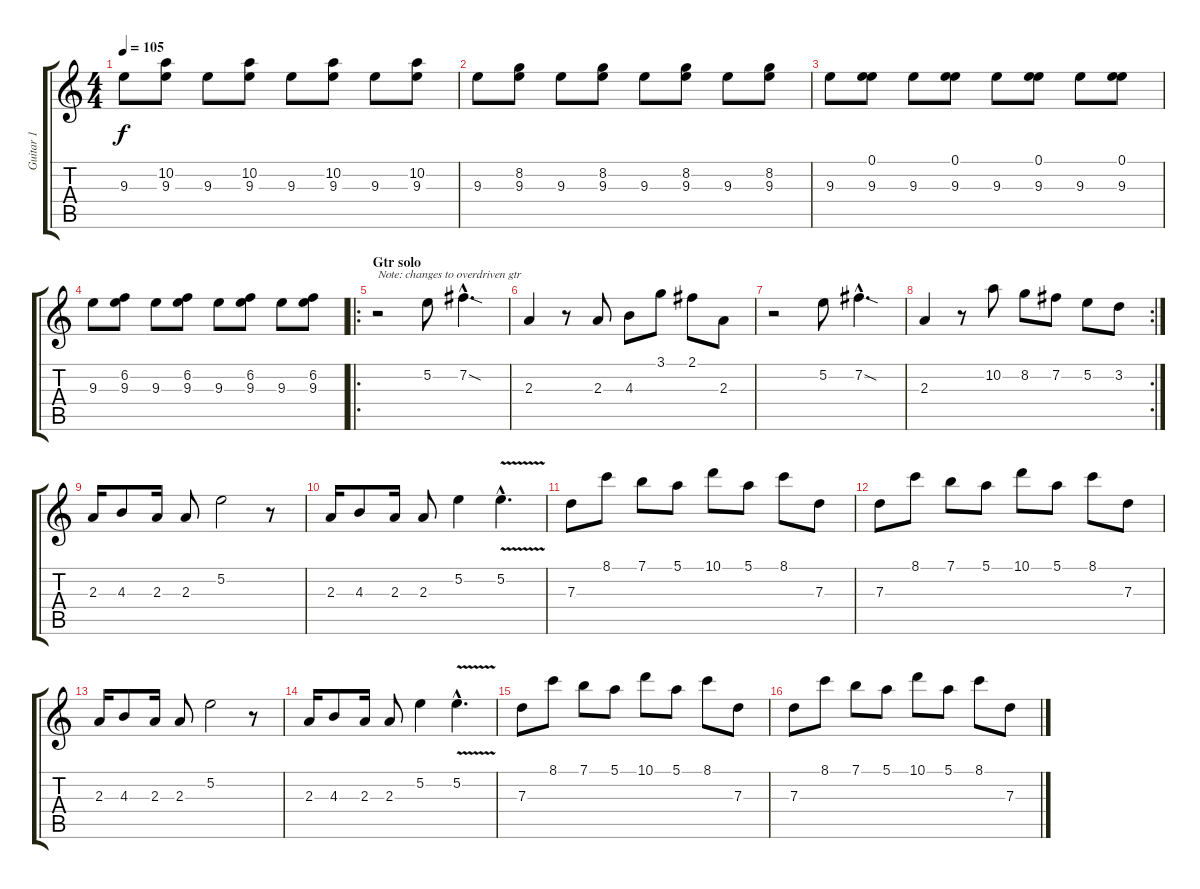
\track ("Guitar 1" "Guitar 1") {instrument electricguitarjazz}
\staff {score tabs}
\tuning (E4 B3 G3 D3 A2 D2) {hide}
\ts (4 4)
\tempo 105
\clef g2
\ks c
9.3.8{dy f} (10.2 9.3).8 9.3.8 (10.2 9.3).8 9.3.8 (10.2 9.3).8 9.3.8 (10.2 9.3).8 |
9.3.8 (8.2 9.3).8 9.3.8 (8.2 9.3).8 9.3.8 (8.2 9.3).8 9.3.8 (8.2 9.3).8 |
9.3.8 (0.1 9.3).8 9.3.8 (0.1 9.3).8 9.3.8 (0.1 9.3).8 9.3.8 (0.1 9.3).8 |
9.3.8 (6.2 9.3).8 9.3.8 (6.2 9.3).8 9.3.8 (6.2 9.3).8 9.3.8 (6.2 9.3).8 |
\ro
\section ("" "Gtr solo ")
r.2{txt "Note: changes to overdriven gtr" instrument overdrivenguitar} 5.2.8 7.2{sod hac}.4{d} |
2.3.4 r.8 2.3.8 4.3.8 3.1.8 2.1.8 2.3.8 |
r.2 5.2.8 7.2{sod hac}.4{d} |
\rc 2
2.3.4 r.8 10.2.8 8.2.8 7.2.8 5.2.8 3.2.8 |
2.3.16 4.3.8 2.3.16 2.3.8 5.2.2 r.8 |
2.3.16 4.3.8 2.3.16 2.3.8 5.2.4 5.2{v hac}.4{d} |
7.3.8 8.1.8 7.1.8 5.1.8 10.1.8 5.1.8 8.1.8 7.3.8 |
7.3.8 8.1.8 7.1.8 5.1.8 10.1.8 5.1.8 8.1.8 7.3.8 |
2.3.16 4.3.8 2.3.16 2.3.8 5.2.2 r.8 |
2.3.16 4.3.8 2.3.16 2.3.8 5.2.4 5.2{v hac}.4{d instrument guitarharmonics} |
7.3.8{instrument overdrivenguitar} 8.1.8 7.1.8 5.1.8 10.1.8 5.1.8 8.1.8 7.3.8 |
7.3.8 8.1.8 7.1.8 5.1.8 10.1.8 5.1.8 8.1.8 7.3.8
